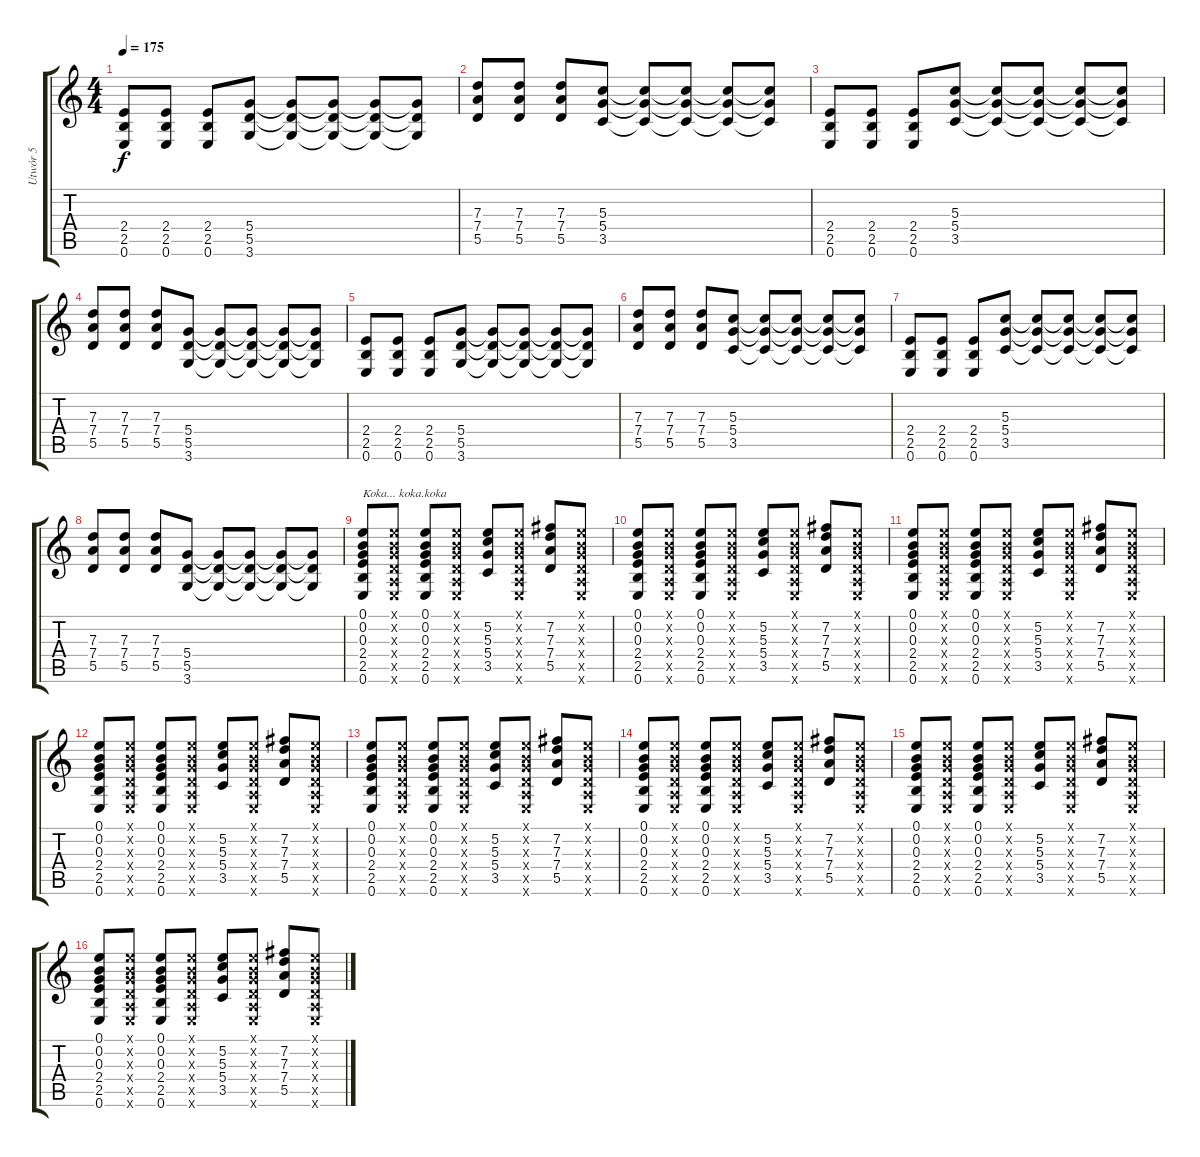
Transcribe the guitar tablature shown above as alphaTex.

\track ("Utwór 5" "Utwór 5") {instrument distortionguitar}
\staff {score tabs}
\tuning (E4 B3 G3 D3 A2 E2) {hide}
\ts (4 4)
\tempo 175
\clef g2
\ks c
(2.4 2.5 0.6).8{dy f} (2.4 2.5 0.6).8 (2.4 2.5 0.6).8 (5.4 5.5 3.6).8 (5.4{t} 5.5{t} 3.6{t}).8 (5.4{t} 5.5{t} 3.6{t}).8 (5.4{t} 5.5{t} 3.6{t}).8 (5.4{t} 5.5{t} 3.6{t}).8 |
(7.3 7.4 5.5).8 (7.3 7.4 5.5).8 (7.3 7.4 5.5).8 (5.3 5.4 3.5).8 (5.3{t} 5.4{t} 3.5{t}).8 (5.3{t} 5.4{t} 3.5{t}).8 (5.3{t} 5.4{t} 3.5{t}).8 (5.3{t} 5.4{t} 3.5{t}).8 |
(2.4 2.5 0.6).8 (2.4 2.5 0.6).8 (2.4 2.5 0.6).8 (5.3 5.4 3.5).8 (5.3{t} 5.4{t} 3.5{t}).8 (5.3{t} 5.4{t} 3.5{t}).8 (5.3{t} 5.4{t} 3.5{t}).8 (5.3{t} 5.4{t} 3.5{t}).8 |
(7.3 7.4 5.5).8 (7.3 7.4 5.5).8 (7.3 7.4 5.5).8 (5.4 5.5 3.6).8 (5.4{t} 5.5{t} 3.6{t}).8 (5.4{t} 5.5{t} 3.6{t}).8 (5.4{t} 5.5{t} 3.6{t}).8 (5.4{t} 5.5{t} 3.6{t}).8 |
(2.4 2.5 0.6).8 (2.4 2.5 0.6).8 (2.4 2.5 0.6).8 (5.4 5.5 3.6).8 (5.4{t} 5.5{t} 3.6{t}).8 (5.4{t} 5.5{t} 3.6{t}).8 (5.4{t} 5.5{t} 3.6{t}).8 (5.4{t} 5.5{t} 3.6{t}).8 |
(7.3 7.4 5.5).8 (7.3 7.4 5.5).8 (7.3 7.4 5.5).8 (5.3 5.4 3.5).8 (5.3{t} 5.4{t} 3.5{t}).8 (5.3{t} 5.4{t} 3.5{t}).8 (5.3{t} 5.4{t} 3.5{t}).8 (5.3{t} 5.4{t} 3.5{t}).8 |
(2.4 2.5 0.6).8 (2.4 2.5 0.6).8 (2.4 2.5 0.6).8 (5.3 5.4 3.5).8 (5.3{t} 5.4{t} 3.5{t}).8 (5.3{t} 5.4{t} 3.5{t}).8 (5.3{t} 5.4{t} 3.5{t}).8 (5.3{t} 5.4{t} 3.5{t}).8 |
(7.3 7.4 5.5).8 (7.3 7.4 5.5).8 (7.3 7.4 5.5).8 (5.4 5.5 3.6).8 (5.4{t} 5.5{t} 3.6{t}).8 (5.4{t} 5.5{t} 3.6{t}).8 (5.4{t} 5.5{t} 3.6{t}).8 (5.4{t} 5.5{t} 3.6{t}).8 |
(0.1 0.2 0.3 2.4 2.5 0.6).8{txt "Koka... koka.koka"} (0.1{x} 0.2{x} 0.3{x} 0.4{x} 0.5{x} 0.6{x}).8 (0.1 0.2 0.3 2.4 2.5 0.6).8 (0.1{x} 0.2{x} 0.3{x} 0.4{x} 0.5{x} 0.6{x}).8 (5.2 5.3 5.4 3.5).8 (0.1{x} 0.2{x} 0.3{x} 0.4{x} 0.5{x} 0.6{x}).8 (7.2 7.3 7.4 5.5).8 (0.1{x} 0.2{x} 0.3{x} 0.4{x} 0.5{x} 0.6{x}).8 |
(0.1 0.2 0.3 2.4 2.5 0.6).8 (0.1{x} 0.2{x} 0.3{x} 0.4{x} 0.5{x} 0.6{x}).8 (0.1 0.2 0.3 2.4 2.5 0.6).8 (0.1{x} 0.2{x} 0.3{x} 0.4{x} 0.5{x} 0.6{x}).8 (5.2 5.3 5.4 3.5).8 (0.1{x} 0.2{x} 0.3{x} 0.4{x} 0.5{x} 0.6{x}).8 (7.2 7.3 7.4 5.5).8 (0.1{x} 0.2{x} 0.3{x} 0.4{x} 0.5{x} 0.6{x}).8 |
(0.1 0.2 0.3 2.4 2.5 0.6).8 (0.1{x} 0.2{x} 0.3{x} 0.4{x} 0.5{x} 0.6{x}).8 (0.1 0.2 0.3 2.4 2.5 0.6).8 (0.1{x} 0.2{x} 0.3{x} 0.4{x} 0.5{x} 0.6{x}).8 (5.2 5.3 5.4 3.5).8 (0.1{x} 0.2{x} 0.3{x} 0.4{x} 0.5{x} 0.6{x}).8 (7.2 7.3 7.4 5.5).8 (0.1{x} 0.2{x} 0.3{x} 0.4{x} 0.5{x} 0.6{x}).8 |
(0.1 0.2 0.3 2.4 2.5 0.6).8 (0.1{x} 0.2{x} 0.3{x} 0.4{x} 0.5{x} 0.6{x}).8 (0.1 0.2 0.3 2.4 2.5 0.6).8 (0.1{x} 0.2{x} 0.3{x} 0.4{x} 0.5{x} 0.6{x}).8 (5.2 5.3 5.4 3.5).8 (0.1{x} 0.2{x} 0.3{x} 0.4{x} 0.5{x} 0.6{x}).8 (7.2 7.3 7.4 5.5).8 (0.1{x} 0.2{x} 0.3{x} 0.4{x} 0.5{x} 0.6{x}).8 |
(0.1 0.2 0.3 2.4 2.5 0.6).8 (0.1{x} 0.2{x} 0.3{x} 0.4{x} 0.5{x} 0.6{x}).8 (0.1 0.2 0.3 2.4 2.5 0.6).8 (0.1{x} 0.2{x} 0.3{x} 0.4{x} 0.5{x} 0.6{x}).8 (5.2 5.3 5.4 3.5).8 (0.1{x} 0.2{x} 0.3{x} 0.4{x} 0.5{x} 0.6{x}).8 (7.2 7.3 7.4 5.5).8 (0.1{x} 0.2{x} 0.3{x} 0.4{x} 0.5{x} 0.6{x}).8 |
(0.1 0.2 0.3 2.4 2.5 0.6).8 (0.1{x} 0.2{x} 0.3{x} 0.4{x} 0.5{x} 0.6{x}).8 (0.1 0.2 0.3 2.4 2.5 0.6).8 (0.1{x} 0.2{x} 0.3{x} 0.4{x} 0.5{x} 0.6{x}).8 (5.2 5.3 5.4 3.5).8 (0.1{x} 0.2{x} 0.3{x} 0.4{x} 0.5{x} 0.6{x}).8 (7.2 7.3 7.4 5.5).8 (0.1{x} 0.2{x} 0.3{x} 0.4{x} 0.5{x} 0.6{x}).8 |
(0.1 0.2 0.3 2.4 2.5 0.6).8 (0.1{x} 0.2{x} 0.3{x} 0.4{x} 0.5{x} 0.6{x}).8 (0.1 0.2 0.3 2.4 2.5 0.6).8 (0.1{x} 0.2{x} 0.3{x} 0.4{x} 0.5{x} 0.6{x}).8 (5.2 5.3 5.4 3.5).8 (0.1{x} 0.2{x} 0.3{x} 0.4{x} 0.5{x} 0.6{x}).8 (7.2 7.3 7.4 5.5).8 (0.1{x} 0.2{x} 0.3{x} 0.4{x} 0.5{x} 0.6{x}).8 |
(0.1 0.2 0.3 2.4 2.5 0.6).8 (0.1{x} 0.2{x} 0.3{x} 0.4{x} 0.5{x} 0.6{x}).8 (0.1 0.2 0.3 2.4 2.5 0.6).8 (0.1{x} 0.2{x} 0.3{x} 0.4{x} 0.5{x} 0.6{x}).8 (5.2 5.3 5.4 3.5).8 (0.1{x} 0.2{x} 0.3{x} 0.4{x} 0.5{x} 0.6{x}).8 (7.2 7.3 7.4 5.5).8 (0.1{x} 0.2{x} 0.3{x} 0.4{x} 0.5{x} 0.6{x}).8
